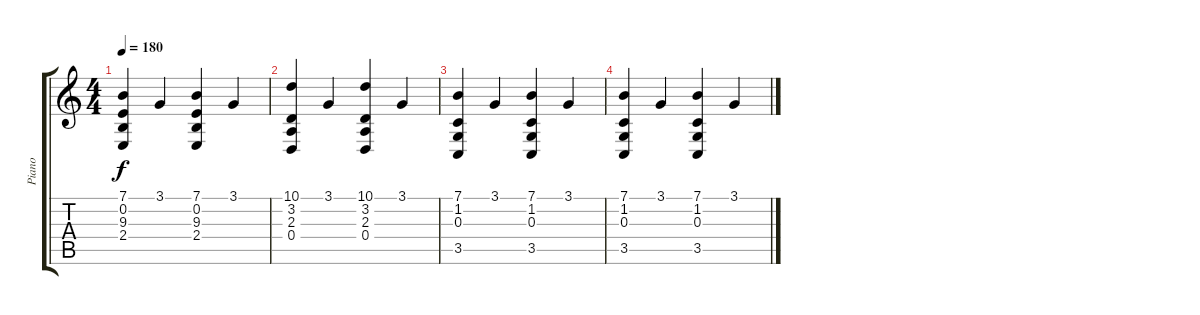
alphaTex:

\track ("Piano" "Piano") {instrument electricgrandpiano}
\staff {score tabs}
\tuning (E4 B3 G3 D3 A2 E2) {hide}
\ts (4 4)
\tempo 180
\clef g2
\ks c
(7.1 0.2 9.3 2.4).4{dy f} 3.1.4 (7.1 0.2 9.3 2.4).4 3.1.4 |
(10.1 3.2 2.3 0.4).4 3.1.4 (10.1 3.2 2.3 0.4).4 3.1.4 |
(7.1 1.2 0.3 3.5).4 3.1.4 (7.1 1.2 0.3 3.5).4 3.1.4 |
(7.1 1.2 0.3 3.5).4 3.1.4 (7.1 1.2 0.3 3.5).4 3.1.4
